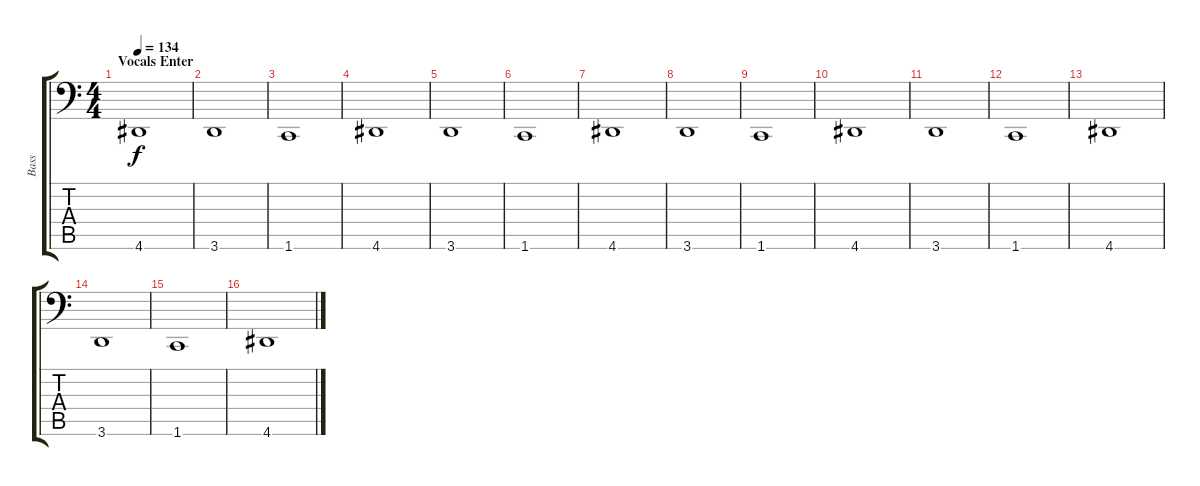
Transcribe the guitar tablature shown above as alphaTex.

\track ("Bass" "Bass") {instrument acousticbass}
\staff {score tabs}
\tuning (C3 G2 D2 A1 E1 B0) {hide}
\ts (4 4)
\section ("" "Vocals Enter")
\tempo 134
\clef f4
\ks c
4.6.1{dy f} |
3.6.1 |
1.6.1 |
4.6.1 |
3.6.1 |
1.6.1 |
4.6.1 |
3.6.1 |
1.6.1 |
4.6.1 |
3.6.1 |
1.6.1 |
4.6.1 |
3.6.1 |
1.6.1 |
4.6.1
